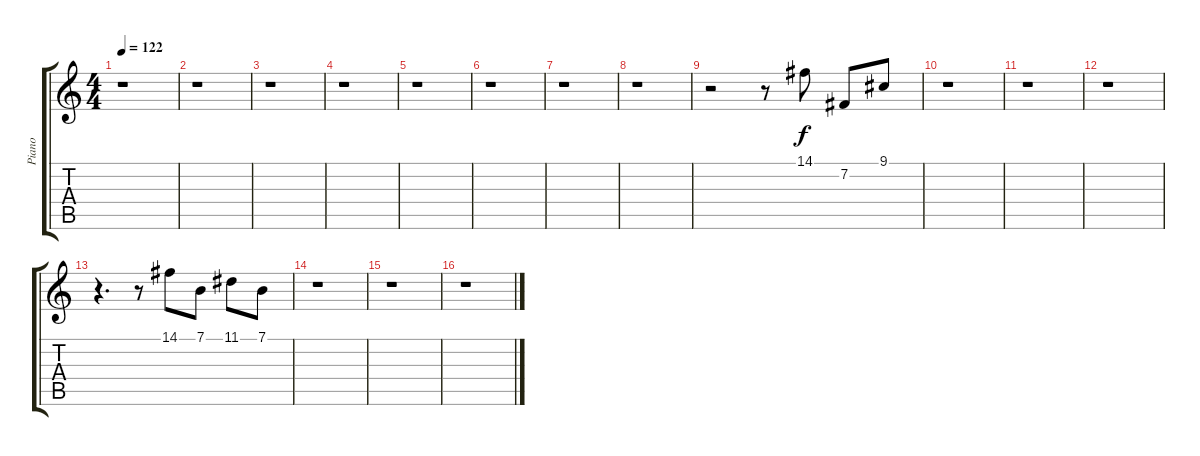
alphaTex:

\track ("Piano" "Piano") {instrument brightacousticpiano}
\staff {score tabs}
\tuning (E4 B3 G3 D3 A2 E2) {hide}
\ts (4 4)
\tempo 122
\clef g2
\ks c
r.1{dy f} |
r.1 |
r.1 |
r.1 |
r.1 |
r.1 |
r.1 |
r.1 |
r.2 r.8 14.1.8{volume 14 balance 10 instrument honkytonkpiano} 7.2.8 9.1.8 |
r.1 |
r.1 |
r.1 |
r.4{d} r.8 14.1.8{volume 14 balance 10 instrument honkytonkpiano} 7.1.8 11.1.8 7.1.8 |
r.1{volume 14 balance 8 instrument brightacousticpiano} |
r.1 |
r.1
